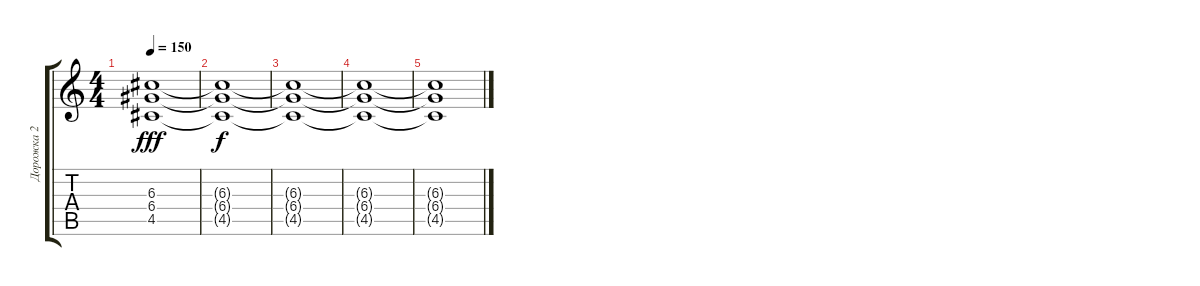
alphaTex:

\track ("Дорожка 2" "Дорожка 2") {instrument distortionguitar}
\staff {score tabs}
\tuning (E4 B3 G3 D3 A2 E2) {hide}
\ts (4 4)
\tempo 150
\clef g2
\ks c
(6.3 6.4 4.5).1{dy fff} |
(6.3{t} 6.4{t} 4.5{t}).1{dy f} |
(6.3{t} 6.4{t} 4.5{t}).1 |
(6.3{t} 6.4{t} 4.5{t}).1 |
(6.3{t} 6.4{t} 4.5{t}).1
